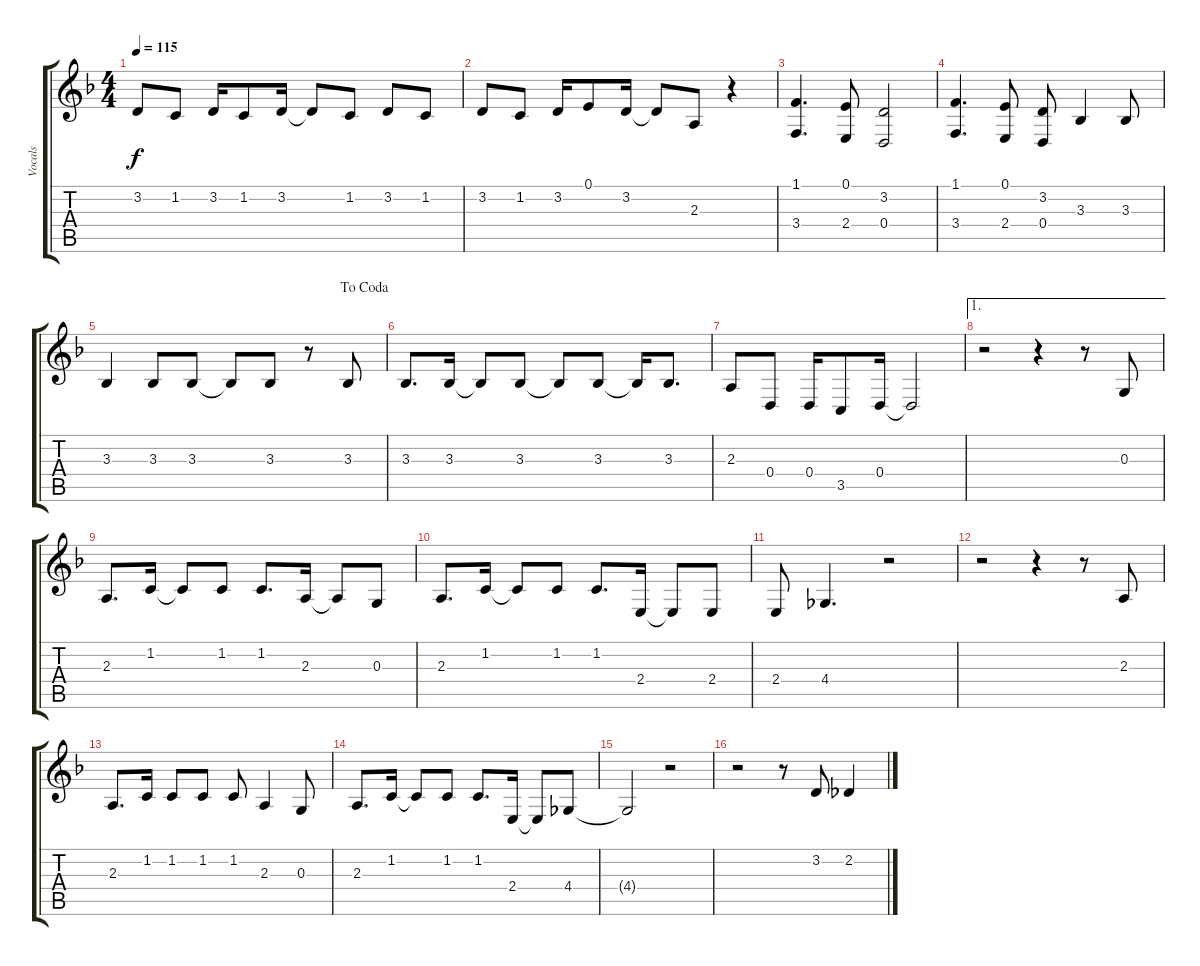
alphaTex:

\track ("Vocals" "Vocals") {instrument baritonesax}
\staff {score tabs}
\tuning (E4 B3 G3 D3 A2 E2) {hide}
\ts (4 4)
\tempo 115
\clef g2
\ks dminor
3.2.8{dy f} 1.2.8 3.2.16 1.2.8 3.2.16 3.2{t}.8 1.2.8 3.2.8 1.2.8 |
3.2.8 1.2.8 3.2.16 0.1.8 3.2.16 3.2{t}.8 2.3.8 r.4 |
(1.1 3.4).4{d} (0.1 2.4).8 (3.2 0.4).2 |
(1.1 3.4).4{d} (0.1 2.4).8 (3.2 0.4).8 3.3.4 3.3.8 |
\jump dacoda
3.3.4 3.3.8 3.3.8 3.3{t}.8 3.3.8 r.8 3.3.8 |
3.3.8{d} 3.3.16 3.3{t}.8 3.3.8 3.3{t}.8 3.3.8 3.3{t}.16 3.3.8{d} |
2.3.8 0.4.8 0.4.16 3.5.8 0.4.16 0.4{t}.2 |
\ae 1
r.2 r.4 r.8 0.3.8 |
2.3.8{d} 1.2.16 1.2{t}.8 1.2.8 1.2.8{d} 2.3.16 2.3{t}.8 0.3.8 |
2.3.8{d} 1.2.16 1.2{t}.8 1.2.8 1.2.8{d} 2.4.16 2.4{t}.8 2.4.8 |
2.4.8 4.4.4{d} r.2 |
r.2 r.4 r.8 2.3.8 |
2.3.8{d} 1.2.16 1.2.8 1.2.8 1.2.8 2.3.4 0.3.8 |
2.3.8{d} 1.2.16 1.2{t}.8 1.2.8 1.2.8{d} 2.4.16 2.4{t}.8 4.4.8 |
4.4{t}.2 r.2 |
r.2 r.8 3.2.8 2.2.4
